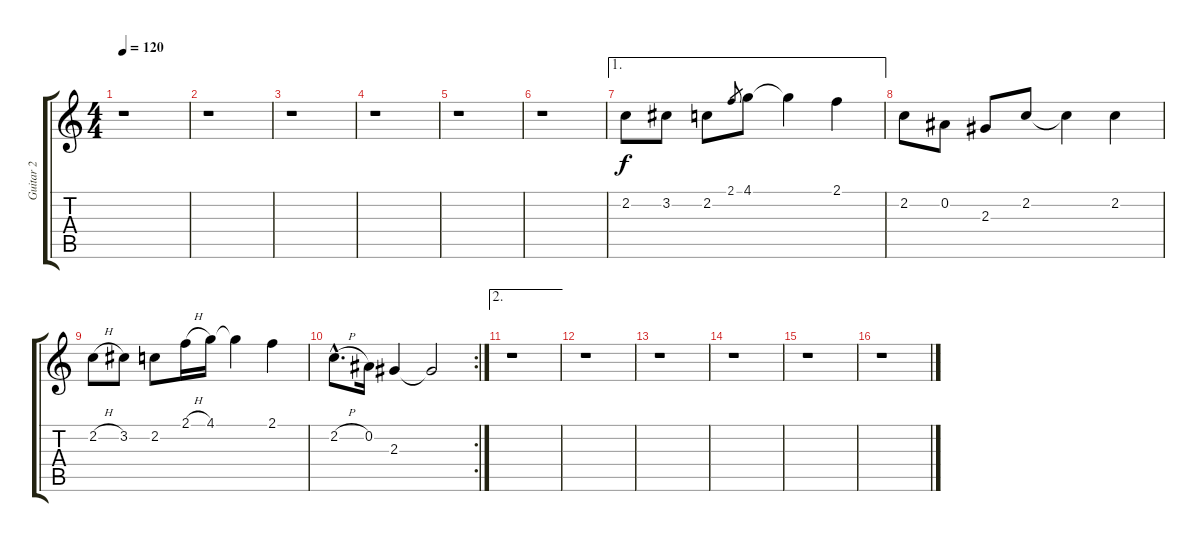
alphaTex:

\track ("Guitar 2" "Guitar 2") {instrument distortionguitar}
\staff {score tabs}
\tuning (Eb4 Bb3 Gb3 Db3 Ab2 Eb2) {hide}
\ts (4 4)
\tempo 120
\clef g2
\ks c
r.1{dy f} |
r.1 |
r.1 |
r.1 |
r.1 |
r.1 |
\ae 1
2.2.8 3.2.8 2.2.8 2.1.8{gr} 4.1.8 4.1{t}.4 2.1.4 |
2.2.8 0.2.8 2.3.8 2.2.8 2.2{t}.4 2.2.4 |
2.2{h}.8 3.2.8 2.2.8 2.1{h}.16 4.1.16 4.1{t}.4 2.1.4 |
\rc 2
2.2{h hac}.8{d} 0.2.16 2.3.4 2.3{t}.2 |
\ae 2
r.1 |
r.1 |
r.1 |
r.1 |
r.1 |
r.1
